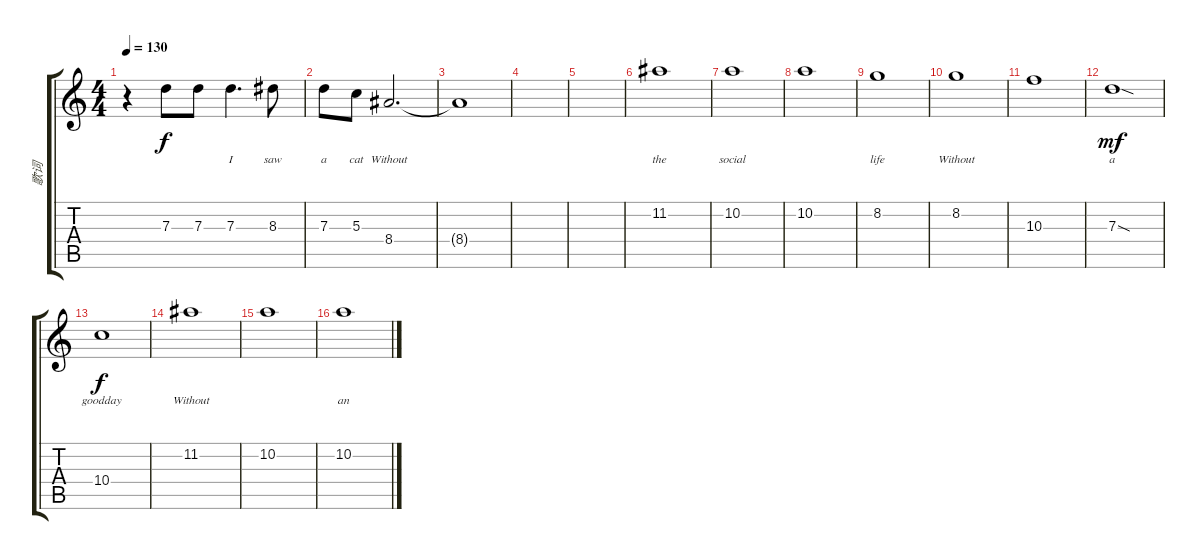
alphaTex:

\track ("歌词" "歌词") {instrument acousticguitarnylon}
\staff {score tabs}
\tuning (E4 B3 G3 D3 A2 E2) {hide}
\ts (4 4)
\tempo 130
\clef g2
\ks c
r.4{dy f} 7.3.8{lyrics (0 "") lyrics (1 "") lyrics (2 "") lyrics (3 "") lyrics (4 "")} 7.3.8{lyrics (0 "") lyrics (1 "") lyrics (2 "") lyrics (3 "") lyrics (4 "")} 7.3.4{d lyrics (0 "I") lyrics (1 "") lyrics (2 "") lyrics (3 "") lyrics (4 "")} 8.3.8{lyrics (0 "saw") lyrics (1 "") lyrics (2 "") lyrics (3 "") lyrics (4 "")} |
7.3.8{lyrics (0 "a") lyrics (1 "") lyrics (2 "") lyrics (3 "") lyrics (4 "")} 5.3.8{lyrics (0 "cat") lyrics (1 "") lyrics (2 "") lyrics (3 "") lyrics (4 "")} 8.4.2{d lyrics (0 "Without") lyrics (1 "") lyrics (2 "") lyrics (3 "") lyrics (4 "")} |
8.4{t}.1{lyrics (0 "") lyrics (1 "") lyrics (2 "") lyrics (3 "") lyrics (4 "")} |
|
|
11.2.1{lyrics (0 "the") lyrics (1 "") lyrics (2 "") lyrics (3 "") lyrics (4 "")} |
10.2.1{lyrics (0 "social") lyrics (1 "") lyrics (2 "") lyrics (3 "") lyrics (4 "")} |
10.2.1{lyrics (0 "") lyrics (1 "") lyrics (2 "") lyrics (3 "") lyrics (4 "")} |
8.2.1{lyrics (0 "life") lyrics (1 "") lyrics (2 "") lyrics (3 "") lyrics (4 "")} |
8.2.1{lyrics (0 "Without") lyrics (1 "") lyrics (2 "") lyrics (3 "") lyrics (4 "")} |
10.3.1{lyrics (0 "") lyrics (1 "") lyrics (2 "") lyrics (3 "") lyrics (4 "")} |
7.3{sod}.1{lyrics (0 "a") lyrics (1 "") lyrics (2 "") lyrics (3 "") lyrics (4 "") dy mf} |
10.4.1{lyrics (0 "goodday") lyrics (1 "") lyrics (2 "") lyrics (3 "") lyrics (4 "") dy f} |
11.2.1{lyrics (0 "Without") lyrics (1 "") lyrics (2 "") lyrics (3 "") lyrics (4 "")} |
10.2.1{lyrics (0 "") lyrics (1 "") lyrics (2 "") lyrics (3 "") lyrics (4 "")} |
10.2.1{lyrics (0 "an") lyrics (1 "") lyrics (2 "") lyrics (3 "") lyrics (4 "")}
